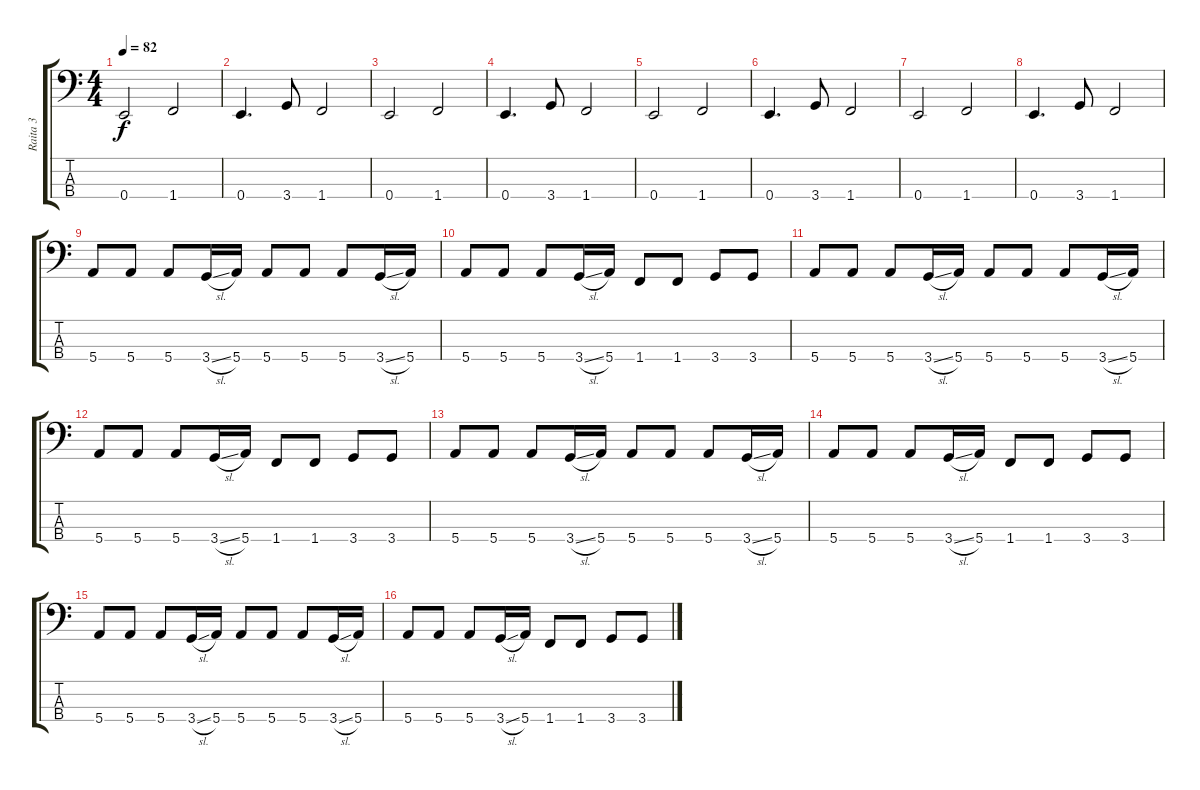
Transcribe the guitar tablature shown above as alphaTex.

\track ("Raita 3" "Raita 3") {instrument electricbassfinger}
\staff {score tabs}
\tuning (G2 D2 A1 E1) {hide}
\ts (4 4)
\tempo 82
\clef f4
\ks c
0.4.2{dy f} 1.4.2 |
0.4.4{d} 3.4.8 1.4.2 |
0.4.2 1.4.2 |
0.4.4{d} 3.4.8 1.4.2 |
0.4.2 1.4.2 |
0.4.4{d} 3.4.8 1.4.2 |
0.4.2 1.4.2 |
0.4.4{d} 3.4.8 1.4.2 |
5.4.8 5.4.8 5.4.8 3.4{sl}.16 5.4.16 5.4.8 5.4.8 5.4.8 3.4{sl}.16 5.4.16 |
5.4.8 5.4.8 5.4.8 3.4{sl}.16 5.4.16 1.4.8 1.4.8 3.4.8 3.4.8 |
5.4.8 5.4.8 5.4.8 3.4{sl}.16 5.4.16 5.4.8 5.4.8 5.4.8 3.4{sl}.16 5.4.16 |
5.4.8 5.4.8 5.4.8 3.4{sl}.16 5.4.16 1.4.8 1.4.8 3.4.8 3.4.8 |
5.4.8 5.4.8 5.4.8 3.4{sl}.16 5.4.16 5.4.8 5.4.8 5.4.8 3.4{sl}.16 5.4.16 |
5.4.8 5.4.8 5.4.8 3.4{sl}.16 5.4.16 1.4.8 1.4.8 3.4.8 3.4.8 |
5.4.8 5.4.8 5.4.8 3.4{sl}.16 5.4.16 5.4.8 5.4.8 5.4.8 3.4{sl}.16 5.4.16 |
5.4.8 5.4.8 5.4.8 3.4{sl}.16 5.4.16 1.4.8 1.4.8 3.4.8 3.4.8
